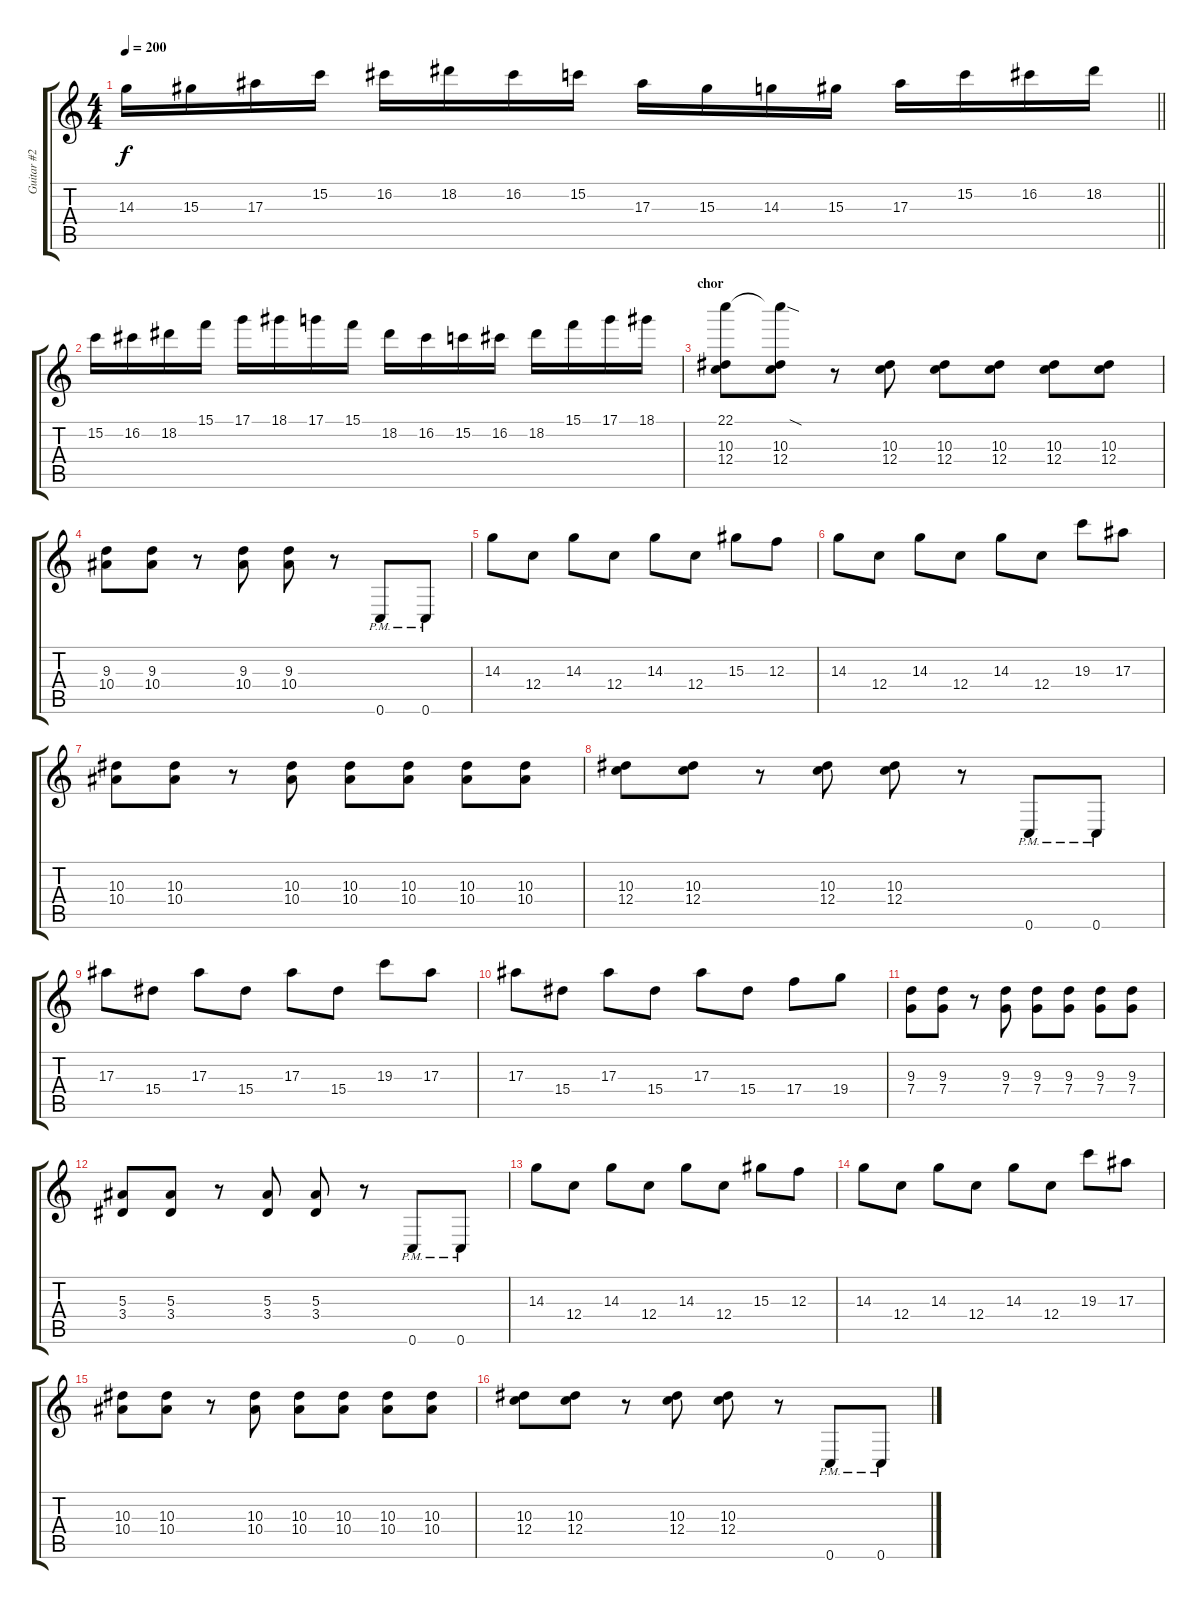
\track ("Guitar #2" "Guitar #2") {instrument distortionguitar}
\staff {score tabs}
\tuning (D4 A3 F3 C3 G2 C2) {hide}
\ts (4 4)
\tempo 200
\clef g2
\barLineRight lightlight
\ks c
14.3.16{dy f} 15.3.16 17.3.16 15.2.16 16.2.16 18.2.16 16.2.16 15.2.16 17.3.16 15.3.16 14.3.16 15.3.16 17.3.16 15.2.16 16.2.16 18.2.16 |
15.2.16 16.2.16 18.2.16 15.1.16 17.1.16 18.1.16 17.1.16 15.1.16 18.2.16 16.2.16 15.2.16 16.2.16 18.2.16 15.1.16 17.1.16 18.1.16 |
\section ("" "chor")
(22.1 10.3 12.4).8{balance 0} (22.1{sod t} 10.3 12.4).8 r.8 (10.3 12.4).8 (10.3 12.4).8 (10.3 12.4).8 (10.3 12.4).8 (10.3 12.4).8 |
(9.3 10.4).8 (9.3 10.4).8 r.8 (9.3 10.4).8 (9.3 10.4).8 r.8 0.6{pm}.8 0.6{pm}.8 |
14.3.8 12.4.8 14.3.8 12.4.8 14.3.8 12.4.8 15.3.8 12.3.8 |
14.3.8 12.4.8 14.3.8 12.4.8 14.3.8 12.4.8 19.3.8 17.3.8 |
(10.3 10.4).8 (10.3 10.4).8 r.8 (10.3 10.4).8 (10.3 10.4).8 (10.3 10.4).8 (10.3 10.4).8 (10.3 10.4).8 |
(10.3 12.4).8 (10.3 12.4).8 r.8 (10.3 12.4).8 (10.3 12.4).8 r.8 0.6{pm}.8 0.6{pm}.8 |
17.3.8 15.4.8 17.3.8 15.4.8 17.3.8 15.4.8 19.3.8 17.3.8 |
17.3.8 15.4.8 17.3.8 15.4.8 17.3.8 15.4.8 17.4.8 19.4.8 |
(9.3 7.4).8 (9.3 7.4).8 r.8 (9.3 7.4).8 (9.3 7.4).8 (9.3 7.4).8 (9.3 7.4).8 (9.3 7.4).8 |
(5.3 3.4).8 (5.3 3.4).8 r.8 (5.3 3.4).8 (5.3 3.4).8 r.8 0.6{pm}.8 0.6{pm}.8 |
14.3.8 12.4.8 14.3.8 12.4.8 14.3.8 12.4.8 15.3.8 12.3.8 |
14.3.8 12.4.8 14.3.8 12.4.8 14.3.8 12.4.8 19.3.8 17.3.8 |
(10.3 10.4).8 (10.3 10.4).8 r.8 (10.3 10.4).8 (10.3 10.4).8 (10.3 10.4).8 (10.3 10.4).8 (10.3 10.4).8 |
(10.3 12.4).8 (10.3 12.4).8 r.8 (10.3 12.4).8 (10.3 12.4).8 r.8 0.6{pm}.8 0.6{pm}.8
